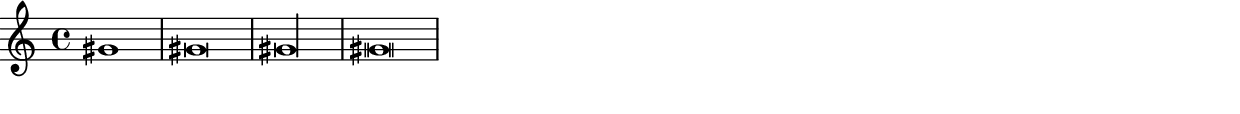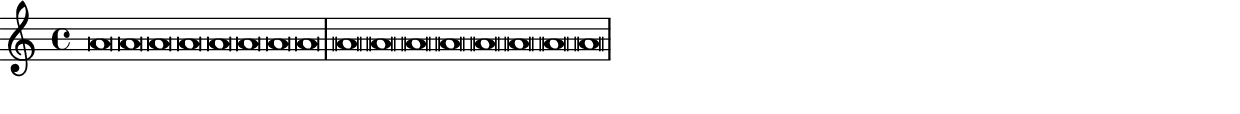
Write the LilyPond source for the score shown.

%% Generated by lilypond-book
%% Options: [exampleindent=10.16\mm,indent=0\mm,line-width=160\mm]
\include "lilypond-book-preamble.ly"


% ****************************************************************
% Start cut-&-pastable-section
% ****************************************************************

#(ly:set-option 'eps-box-padding 3.000000)



\paper {
  indent = 0\mm
  line-width = 160\mm
  % offset the left padding, also add 1mm as lilypond creates cropped
  % images with a little space on the right
  line-width = #(- line-width (* mm  3.000000) (* mm 1))
}

\layout {
  
}




% ****************************************************************
% ly snippet:
% ****************************************************************
\sourcefilename "/lilypond-2.23.82/input/regression/breve-extent.ly"
\sourcefileline 0
\version "2.17.6"

\header  {
  texidoc = "LilyPond knows that breves and longas are wider than whole notes
  (because of vertical lines on their sides).  Breves and longas don't collide
  with accidentals, bar lines, neighbor notes, etc.  The distance between
  accidental and note is the same for whole notes, breves and longas."
}

{ 
  gis'1
  gis'\breve*1/2
  gis'\longa*1/4
  \override NoteHead.style = #'altdefault 
  gis'\breve*1/2
}

\score {
    \new Staff {
      \repeat unfold 8 { a'\breve*1/16 }
      \override NoteHead.style = #'altdefault 
      \repeat unfold 8 { a'\breve*1/16 }
    }
    \layout {
        \context {
            \Score
            \override SpacingSpanner.common-shortest-duration = #(ly:make-moment 1 1 )
        }
    }
}



% ****************************************************************
% end ly snippet
% ****************************************************************
